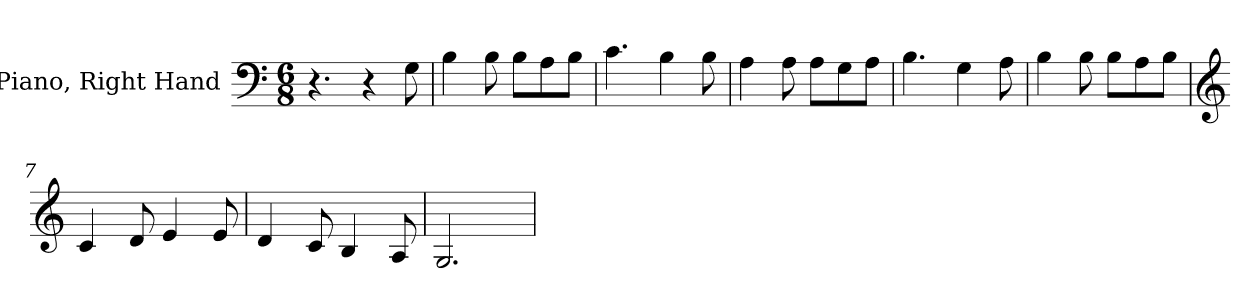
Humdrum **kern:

**kern
*part1
*staff1
*I"Piano, Right Hand
*I'Pno.
*clefF4
*k[]
*M6/8
*MM140
=1
4.r
4r
8G\
=2
4B\
8B\
8B\L
8A\
8B\J
=3
4.c\
4B\
8B\
=4
4A\
8A\
8A\L
8G\
8A\J
=5
4.B\
4G\
8A\
=6
4B\
8B\
8B\L
8A\
8B\J
=7
*clefG2
4c/
8d/
4e/
8e/
=8
4d/
8c/
4B/
8A/
!!LO:LB:g=z
=9
2.G/
=
*-
